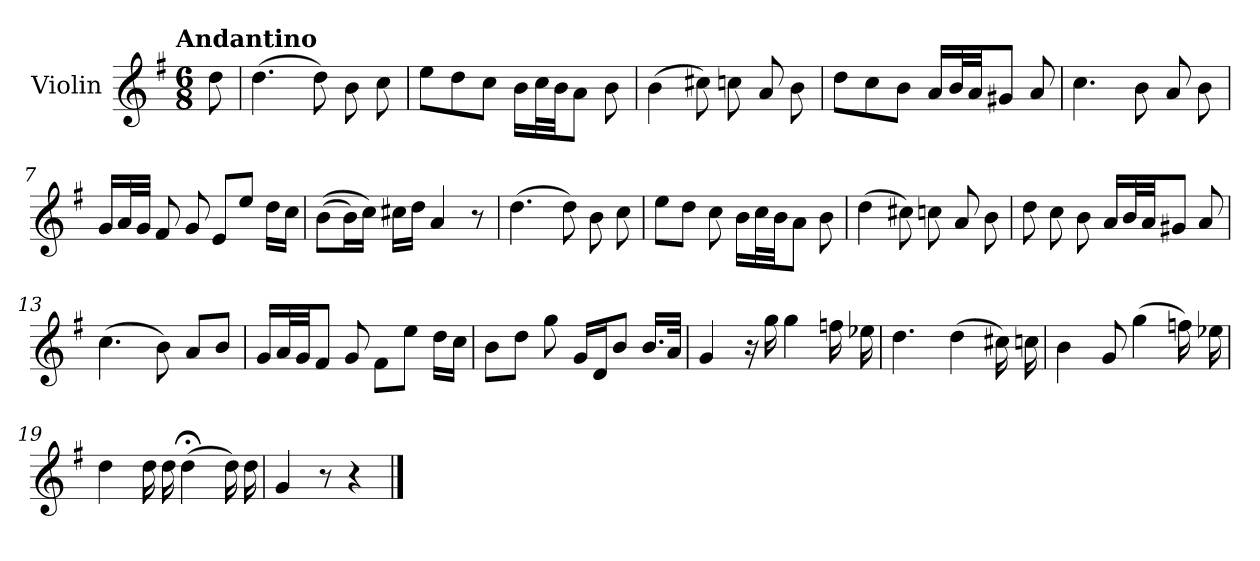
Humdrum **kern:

**kern
*part1
*staff1
*I"Violin
*I'Vln.
*clefG2
*k[f#]
!!LO:TX:omd:t=Andantino
*M6/8
*MM94
=1
8dd\
=2
(>4.dd\
8dd\)
8b\
8cc\
=3
8ee\L
8dd\
8cc\J
16b\LL
32cc\L
32b\JJ
8a\J
8b\
=4
(>4b\
8cc#X\)
8ccn\
8a/
8b\
=5
8dd\L
8cc\
8b\J
16a/LL
32b/L
32a/JJ
8g#X/J
8a/
=6
4.cc\
8b\
8a/
8b\
!!LO:LB:g=z
=7
16g/LL
32a/L
32g/JJJ
8f#/
8g/
8e/L
8ee/J
16dd\LL
16cc\JJ
=8
(>(>8b\L
16b\L)
16cc\JJ)
16cc#X\LL
16dd\JJ
4a/
8r
=9
(>4.dd\
8dd\)
8b\
8cc\
=10
8ee\L
8dd\J
8cc\
16b\LL
32cc\L
32b\JJ
8a\J
8b\
=11
(>4dd\
8cc#X\)
8ccn\
8a/
8b\
!!LO:LB:g=z
=12
8dd\
8cc\
8b\
16a/LL
32b/L
32a/JJ
8g#X/J
8a/
=13
(>4.cc\
8b\)
8a/L
8b/J
=14
16g/LL
32a/L
32g/JJ
8f#/J
8g/
8f#\L
8ee\J
16dd\LL
16cc\JJ
=15
8b\L
8dd\J
8gg\
16g/LL
16d/J
8b/J
16.b/LL
32a/JJk
=16
4g/
16r
16gg\
4gg\
16ffn\
16ee-X\
!!LO:LB:g=z
=17
4.dd\
(>4dd\
16cc#X\)
16ccn\
=18
4b\
8g/
(>4gg\
16ffn\)
16ee-X\
=19
4dd\
16dd\
16dd\
(>4dd;<\
16dd\)
16dd\
=20
4g/
8r
4r
==
*-
